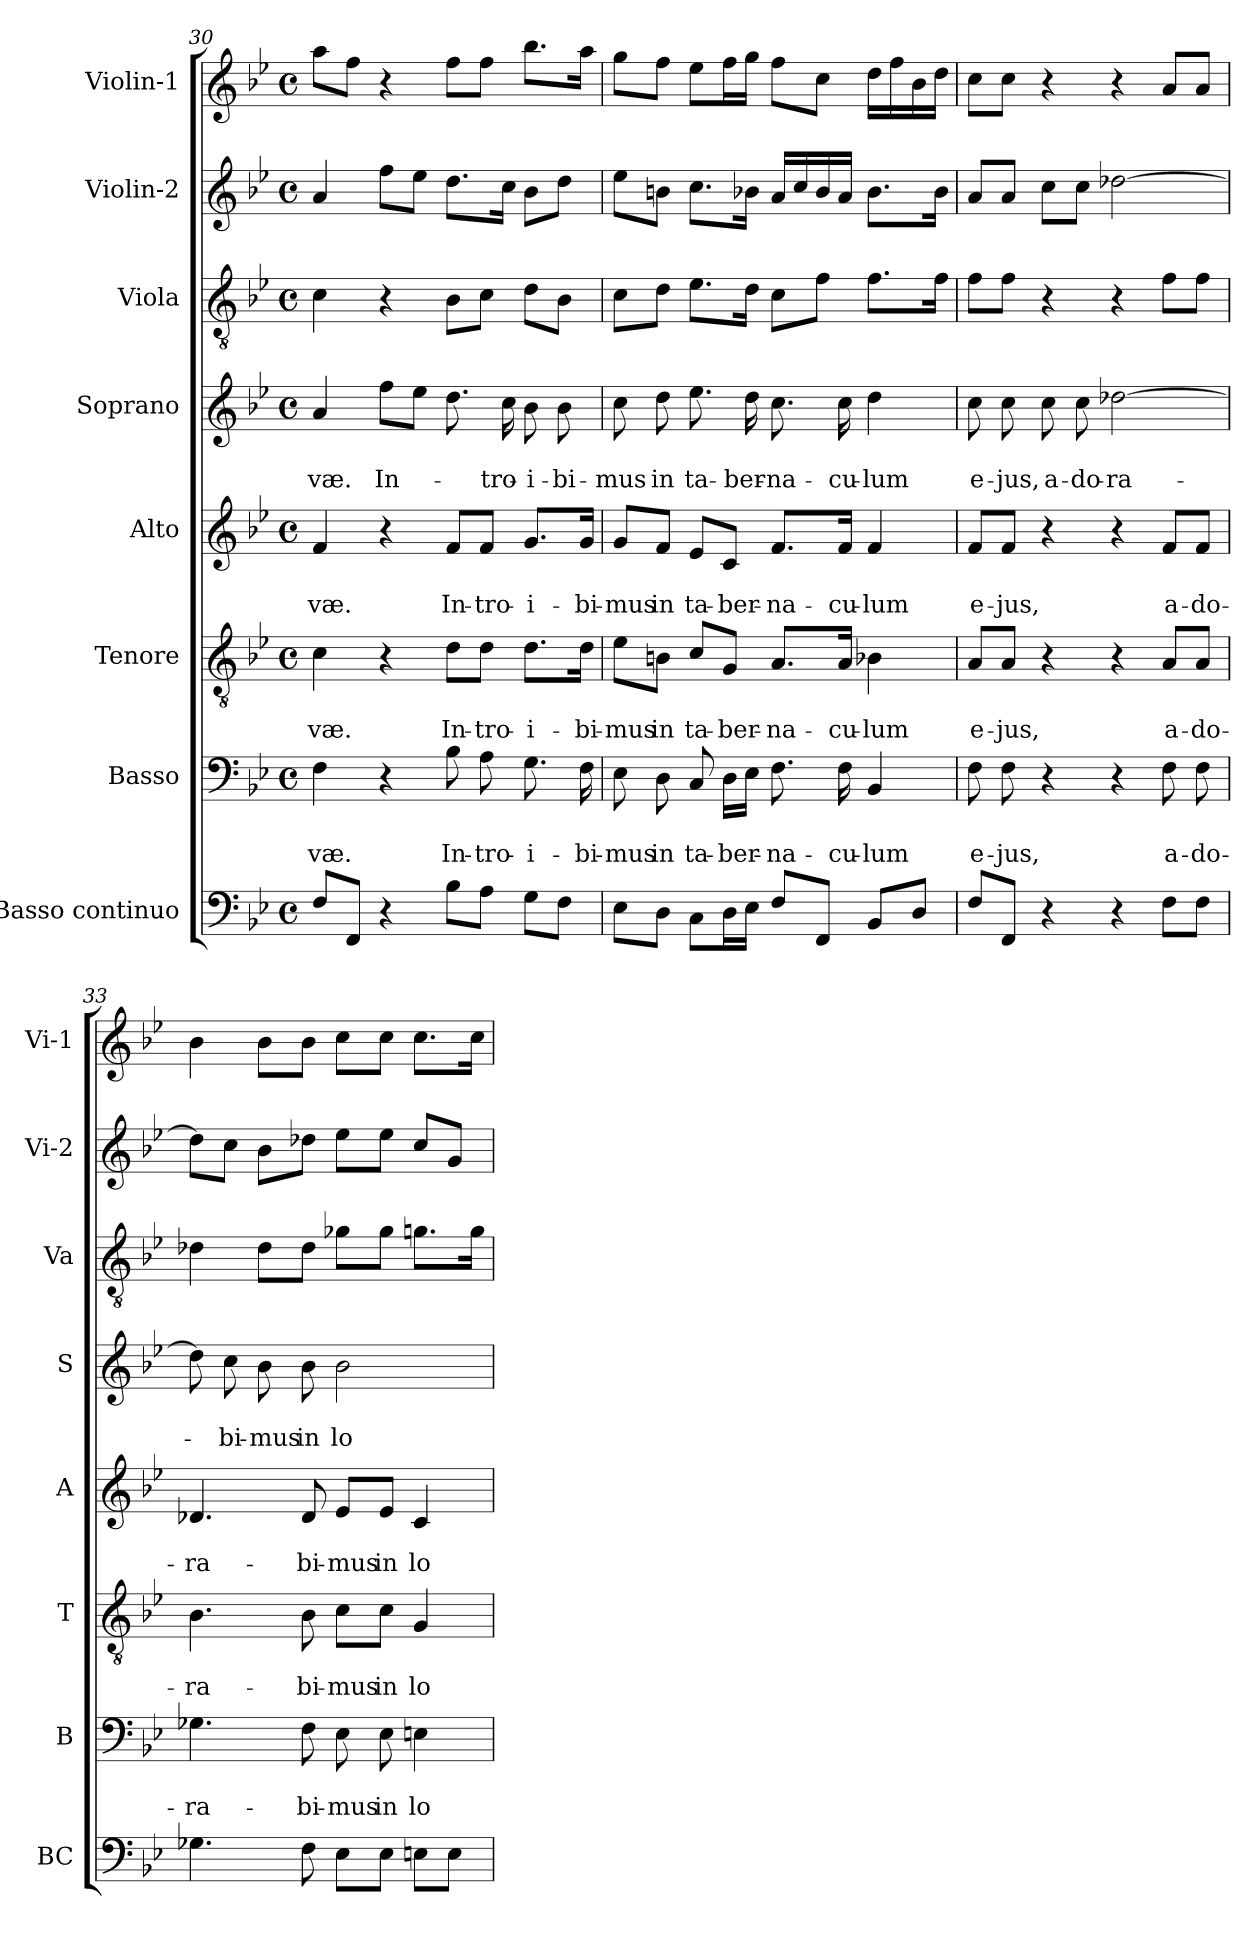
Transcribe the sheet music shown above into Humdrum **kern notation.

**kern	**kern	**text	**text	**kern	**text	**text	**kern	**text	**text	**kern	**text	**text	**kern	**kern	**kern
*part8	*part7	*part7	*part7	*part6	*part6	*part6	*part5	*part5	*part5	*part4	*part4	*part4	*part3	*part2	*part1
*staff8	*staff7	*staff7	*staff7	*staff6	*staff6	*staff6	*staff5	*staff5	*staff5	*staff4	*staff4	*staff4	*staff3	*staff2	*staff1
*I"Basso continuo	*I"Basso	*	*	*I"Tenore	*	*	*I"Alto	*	*	*I"Soprano	*	*	*I"Viola	*I"Violin-2	*I"Violin-1
*I'BC	*I'B	*	*	*I'T	*	*	*I'A	*	*	*I'S	*	*	*I'Va	*I'Vi-2	*I'Vi-1
*clefF4	*clefF4	*	*	*clefGv2	*	*	*clefG2	*	*	*clefG2	*	*	*clefGv2	*clefG2	*clefG2
*k[b-e-]	*k[b-e-]	*	*	*k[b-e-]	*	*	*k[b-e-]	*	*	*k[b-e-]	*	*	*k[b-e-]	*k[b-e-]	*k[b-e-]
*B-:	*B-:	*	*	*B-:	*	*	*B-:	*	*	*B-:	*	*	*B-:	*B-:	*B-:
*M4/4	*M4/4	*	*	*M4/4	*	*	*M4/4	*	*	*M4/4	*	*	*M4/4	*M4/4	*M4/4
*met(c)	*met(c)	*	*	*met(c)	*	*	*met(c)	*	*	*met(c)	*	*	*met(c)	*met(c)	*met(c)
=30	=30	=30	=30	=30	=30	=30	=30	=30	=30	=30	=30	=30	=30	=30	=30
!	!	!	!LO:LY:b	!	!	!LO:LY:b	!	!	!LO:LY:b	!	!	!LO:LY:b	!	!	!
8F/L	4F\	.	-væ.	4c\	.	-væ.	4f/	.	-væ.	4a/	.	-væ.	4c\	4a/	8aa\L
8FF/J	.	.	.	.	.	.	.	.	.	.	.	.	.	.	8ff\J
!	!	!	!	!	!	!	!	!	!	!	!	!LO:LY:b	!	!	!
4r	4r	.	.	4r	.	.	4r	.	.	8ff\L	.	In-	4r	8ff\L	4r
.	.	.	.	.	.	.	.	.	.	8ee-\J	.	.	.	8ee-\J	.
!	!	!	!LO:LY:b	!	!	!LO:LY:b	!	!	!LO:LY:b	!	!	!	!	!	!
8B-\L	8B-\	.	In-	8d\L	.	In-	8f/L	.	In-	8.dd\	.	.	8B-\L	8.dd\L	8ff\L
!	!	!	!LO:LY:b	!	!	!LO:LY:b	!	!	!LO:LY:b	!	!	!	!	!	!
8A\J	8A\	.	-tro-	8d\J	.	-tro-	8f/J	.	-tro-	.	.	.	8c\J	.	8ff\J
!	!	!	!	!	!	!	!	!	!	!	!	!LO:LY:b	!	!	!
.	.	.	.	.	.	.	.	.	.	16cc\	.	-tro-	.	16cc\Jk	.
!	!	!	!LO:LY:b	!	!	!LO:LY:b	!	!	!LO:LY:b	!	!	!LO:LY:b	!	!	!
8G\L	8.G\	.	-i-	8.d\L	.	-i-	8.g/L	.	-i-	8b-\	.	-i-	8d\L	8b-\L	8.bb-\L
!	!	!	!	!	!	!	!	!	!	!	!	!LO:LY:b	!	!	!
8F\J	.	.	.	.	.	.	.	.	.	8b-\	.	-bi-	8B-\J	8dd\J	.
!	!	!	!LO:LY:b	!	!	!LO:LY:b	!	!	!LO:LY:b	!	!	!	!	!	!
.	16F\	.	-bi-	16d\Jk	.	-bi-	16g/Jk	.	-bi-	.	.	.	.	.	16aa\Jk
=31	=31	=31	=31	=31	=31	=31	=31	=31	=31	=31	=31	=31	=31	=31	=31
!	!	!	!LO:LY:b	!	!	!LO:LY:b	!	!	!LO:LY:b	!	!	!LO:LY:b	!	!	!
8E-\L	8E-\	.	-mus	8e-\L	.	-mus	8g/L	.	-mus	8cc\	.	-mus	8c\L	8ee-\L	8gg\L
!	!	!	!LO:LY:b	!	!	!LO:LY:b	!	!	!LO:LY:b	!	!	!LO:LY:b	!	!	!
8D\J	8D\	.	in	8Bn\J	.	in	8f/J	.	in	8dd\	.	in	8d\J	8bn\J	8ff\J
!	!	!	!LO:LY:b	!	!	!LO:LY:b	!	!	!LO:LY:b	!	!	!LO:LY:b	!	!	!
8C\L	8C/	.	ta-	8c/L	.	ta-	8e-/L	.	ta-	8.ee-\	.	ta-	8.e-\L	8.cc\L	8ee-\L
!	!	!	!LO:LY:b	!	!	!LO:LY:b	!	!	!LO:LY:b	!	!	!	!	!	!
16D\L	16D\LL	.	-ber-	8G/J	.	-ber-	8c/J	.	-ber-	.	.	.	.	.	16ff\L
!	!	!	!	!	!	!	!	!	!	!	!	!LO:LY:b	!	!	!
16E-\JJ	16E-\JJ	.	.	.	.	.	.	.	.	16dd\	.	-ber-	16d\Jk	16b-X\Jk	16gg\JJ
!	!	!	!LO:LY:b	!	!	!LO:LY:b	!	!	!LO:LY:b	!	!	!LO:LY:b	!	!	!
8F/L	8.F\	.	-na-	8.A/L	.	-na-	8.f/L	.	-na-	8.cc\	.	-na-	8c\L	16a/LL	8ff\L
.	.	.	.	.	.	.	.	.	.	.	.	.	.	16cc/	.
8FF/J	.	.	.	.	.	.	.	.	.	.	.	.	8f\J	16b-/	8cc\J
!	!	!	!LO:LY:b	!	!	!LO:LY:b	!	!	!LO:LY:b	!	!	!LO:LY:b	!	!	!
.	16F\	.	-cu-	16A/Jk	.	-cu-	16f/Jk	.	-cu-	16cc\	.	-cu-	.	16a/JJ	.
!	!	!	!LO:LY:b	!	!	!LO:LY:b	!	!	!LO:LY:b	!	!	!LO:LY:b	!	!	!
8BB-/L	4BB-/	.	-lum	4B-X\	.	-lum	4f/	.	-lum	4dd\	.	-lum	8.f\L	8.b-\L	16dd\LL
.	.	.	.	.	.	.	.	.	.	.	.	.	.	.	16ff\
8D/J	.	.	.	.	.	.	.	.	.	.	.	.	.	.	16b-\
.	.	.	.	.	.	.	.	.	.	.	.	.	16f\Jk	16b-\Jk	16dd\JJ
!!LO:LB:g=z
=32	=32	=32	=32	=32	=32	=32	=32	=32	=32	=32	=32	=32	=32	=32	=32
!	!	!	!LO:LY:b	!	!	!LO:LY:b	!	!	!LO:LY:b	!	!	!LO:LY:b	!	!	!
8F/L	8F\	.	e-	8A/L	.	e-	8f/L	.	e-	8cc\	.	e-	8f\L	8a/L	8cc\L
!	!	!	!LO:LY:b	!	!	!LO:LY:b	!	!	!LO:LY:b	!	!	!LO:LY:b	!	!	!
8FF/J	8F\	.	-jus,	8A/J	.	-jus,	8f/J	.	-jus,	8cc\	.	-jus,	8f\J	8a/J	8cc\J
!	!	!	!	!	!	!	!	!	!	!	!	!LO:LY:b	!	!	!
4r	4r	.	.	4r	.	.	4r	.	.	8cc\	.	a-	4r	8cc\L	4r
!	!	!	!	!	!	!	!	!	!	!	!	!LO:LY:b	!	!	!
.	.	.	.	.	.	.	.	.	.	8cc\	.	-do-	.	8cc\J	.
!	!	!	!	!	!	!	!	!	!	!	!	!LO:LY:b	!	!	!
4r	4r	.	.	4r	.	.	4r	.	.	[2dd-X\	.	-ra-	4r	[2dd-X\	4r
!	!	!	!LO:LY:b	!	!	!LO:LY:b	!	!	!LO:LY:b	!	!	!	!	!	!
8F\L	8F\	.	a-	8A/L	.	a-	8f/L	.	a-	.	.	.	8f\L	.	8a/L
!	!	!	!LO:LY:b	!	!	!LO:LY:b	!	!	!LO:LY:b	!	!	!	!	!	!
8F\J	8F\	.	-do-	8A/J	.	-do-	8f/J	.	-do-	.	.	.	8f\J	.	8a/J
=33	=33	=33	=33	=33	=33	=33	=33	=33	=33	=33	=33	=33	=33	=33	=33
!	!	!	!LO:LY:b	!	!	!LO:LY:b	!	!	!LO:LY:b	!	!	!	!	!	!
4.G-X\	4.G-X\	.	-ra-	4.B-\	.	-ra-	4.d-X/	.	-ra-	8dd-\]	.	.	4d-X\	8dd-\L]	4b-\
!	!	!	!	!	!	!	!	!	!	!	!	!LO:LY:b	!	!	!
.	.	.	.	.	.	.	.	.	.	8cc\	.	-bi-	.	8cc\J	.
!	!	!	!	!	!	!	!	!	!	!	!	!LO:LY:b	!	!	!
.	.	.	.	.	.	.	.	.	.	8b-\	.	-mus	8d-\L	8b-\L	8b-\L
!	!	!	!LO:LY:b	!	!	!LO:LY:b	!	!	!LO:LY:b	!	!	!LO:LY:b	!	!	!
8F\	8F\	.	-bi-	8B-\	.	-bi-	8d-/	.	-bi-	8b-\	.	in	8d-\J	8dd-X\J	8b-\J
!	!	!	!LO:LY:b	!	!	!LO:LY:b	!	!	!LO:LY:b	!	!	!LO:LY:b	!	!	!
8E-\L	8E-\	.	-mus	8c\L	.	-mus	8e-/L	.	-mus	2b-\	.	lo-	8g-X\L	8ee-\L	8cc\L
!	!	!	!LO:LY:b	!	!	!LO:LY:b	!	!	!LO:LY:b	!	!	!	!	!	!
8E-\J	8E-\	.	in	8c\J	.	in	8e-/J	.	in	.	.	.	8g-\J	8ee-\J	8cc\J
!	!	!	!LO:LY:b	!	!	!LO:LY:b	!	!	!LO:LY:b	!	!	!	!	!	!
8En\L	4En\	.	lo-	4G/	.	lo-	4c/	.	lo-	.	.	.	8.gn\L	8cc/L	8.cc\L
8E\J	.	.	.	.	.	.	.	.	.	.	.	.	.	8g/J	.
.	.	.	.	.	.	.	.	.	.	.	.	.	16g\Jk	.	16cc\Jk
=	=	=	=	=	=	=	=	=	=	=	=	=	=	=	=
*-	*-	*-	*-	*-	*-	*-	*-	*-	*-	*-	*-	*-	*-	*-	*-
